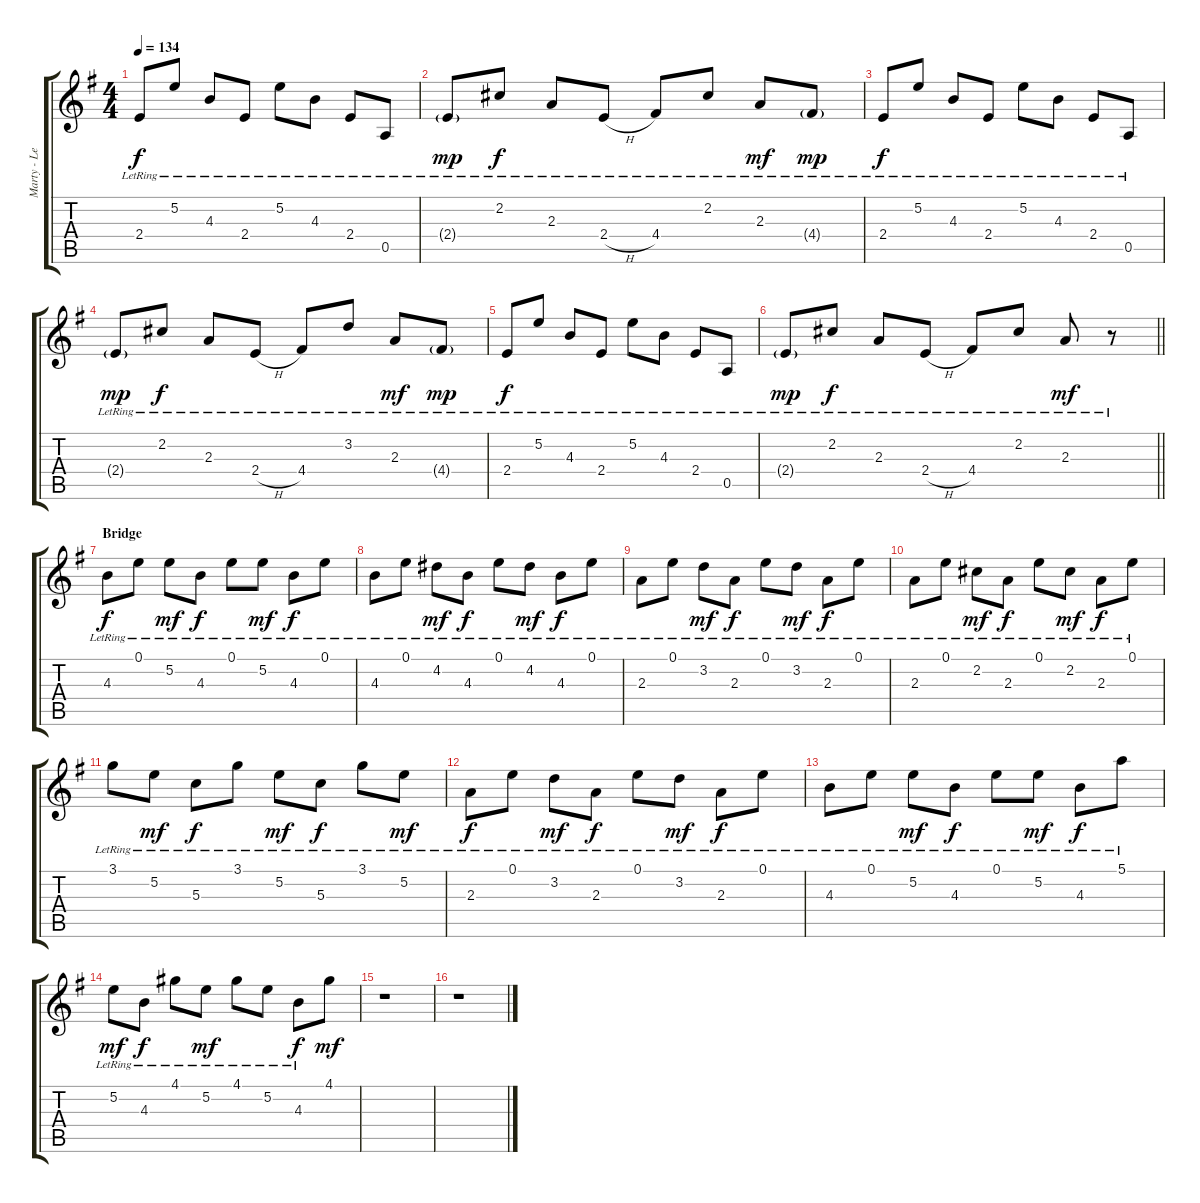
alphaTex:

\track ("Marty - Lead" "Marty - Le") {instrument overdrivenguitar}
\staff {score tabs}
\tuning (E4 B3 G3 D3 A2 E2) {hide}
\ts (4 4)
\tempo 134
\clef g2
\ks eminor
2.4{lr}.8{dy f} 5.2{lr}.8 4.3{lr}.8 2.4{lr}.8 5.2{lr}.8 4.3{lr}.8 2.4{lr}.8 0.5{lr}.8 |
2.4{g lr}.8{dy mp} 2.2{lr}.8{dy f} 2.3{lr}.8 2.4{h lr}.8 4.4{lr}.8 2.2{lr}.8 2.3{lr}.8{dy mf} 4.4{g lr}.8{dy mp} |
2.4{lr}.8{dy f} 5.2{lr}.8 4.3{lr}.8 2.4{lr}.8 5.2{lr}.8 4.3{lr}.8 2.4{lr}.8 0.5{lr}.8 |
2.4{g lr}.8{dy mp} 2.2{lr}.8{dy f} 2.3{lr}.8 2.4{h lr}.8 4.4{lr}.8 3.2{lr}.8 2.3{lr}.8{dy mf} 4.4{g lr}.8{dy mp} |
2.4{lr}.8{dy f} 5.2{lr}.8 4.3{lr}.8 2.4{lr}.8 5.2{lr}.8 4.3{lr}.8 2.4{lr}.8 0.5{lr}.8 |
\barLineRight lightlight
2.4{g lr}.8{dy mp} 2.2{lr}.8{dy f} 2.3{lr}.8 2.4{h lr}.8 4.4{lr}.8 2.2{lr}.8 2.3{lr}.8{dy mf} r.8 |
\section ("" "Bridge")
4.3{lr}.8{dy f volume 10 balance 8 instrument acousticguitarsteel} 0.1{lr}.8 5.2{lr}.8{dy mf} 4.3{lr}.8{dy f} 0.1{lr}.8 5.2{lr}.8{dy mf} 4.3{lr}.8{dy f} 0.1{lr}.8 |
4.3{lr}.8 0.1{lr}.8 4.2{lr}.8{dy mf} 4.3{lr}.8{dy f} 0.1{lr}.8 4.2{lr}.8{dy mf} 4.3{lr}.8{dy f} 0.1{lr}.8 |
2.3{lr}.8 0.1{lr}.8 3.2{lr}.8{dy mf} 2.3{lr}.8{dy f} 0.1{lr}.8 3.2{lr}.8{dy mf} 2.3{lr}.8{dy f} 0.1{lr}.8 |
2.3{lr}.8 0.1{lr}.8 2.2{lr}.8{dy mf} 2.3{lr}.8{dy f} 0.1{lr}.8 2.2{lr}.8{dy mf} 2.3{lr}.8{dy f} 0.1{lr}.8 |
3.1{lr}.8 5.2{lr}.8{dy mf} 5.3{lr}.8{dy f} 3.1{lr}.8 5.2{lr}.8{dy mf} 5.3{lr}.8{dy f} 3.1{lr}.8 5.2{lr}.8{dy mf} |
2.3{lr}.8{dy f} 0.1{lr}.8 3.2{lr}.8{dy mf} 2.3{lr}.8{dy f} 0.1{lr}.8 3.2{lr}.8{dy mf} 2.3{lr}.8{dy f} 0.1{lr}.8 |
4.3{lr}.8 0.1{lr}.8 5.2{lr}.8{dy mf} 4.3{lr}.8{dy f} 0.1{lr}.8 5.2{lr}.8{dy mf} 4.3{lr}.8{dy f} 5.1{lr}.8 |
5.2{lr}.8{dy mf} 4.3{lr}.8{dy f} 4.1{lr}.8 5.2{lr}.8{dy mf} 4.1{lr}.8 5.2{lr}.8 4.3{lr}.8{dy f} 4.1.8{dy mf} |
r.1 |
r.1
